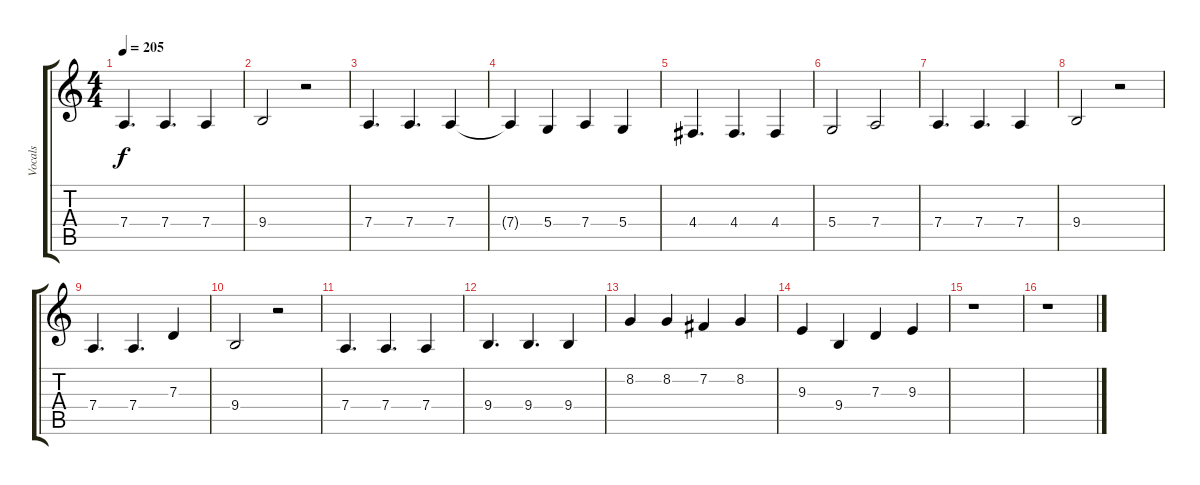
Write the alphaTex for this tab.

\track ("Vocals" "Vocals") {instrument oboe}
\staff {score tabs}
\tuning (E4 B3 G3 D3 A2 E2) {hide}
\ts (4 4)
\tempo 205
\clef g2
\ks c
7.4.4{d dy f} 7.4.4{d} 7.4.4 |
9.4.2 r.2 |
7.4.4{d} 7.4.4{d} 7.4.4 |
7.4{t}.4 5.4.4 7.4.4 5.4.4 |
4.4.4{d} 4.4.4{d} 4.4.4 |
5.4.2 7.4.2 |
7.4.4{d} 7.4.4{d} 7.4.4 |
9.4.2 r.2 |
7.4.4{d} 7.4.4{d} 7.3.4 |
9.4.2 r.2 |
7.4.4{d} 7.4.4{d} 7.4.4 |
9.4.4{d} 9.4.4{d} 9.4.4 |
8.2.4 8.2.4 7.2.4 8.2.4 |
9.3.4 9.4.4 7.3.4 9.3.4 |
r.1 |
r.1
